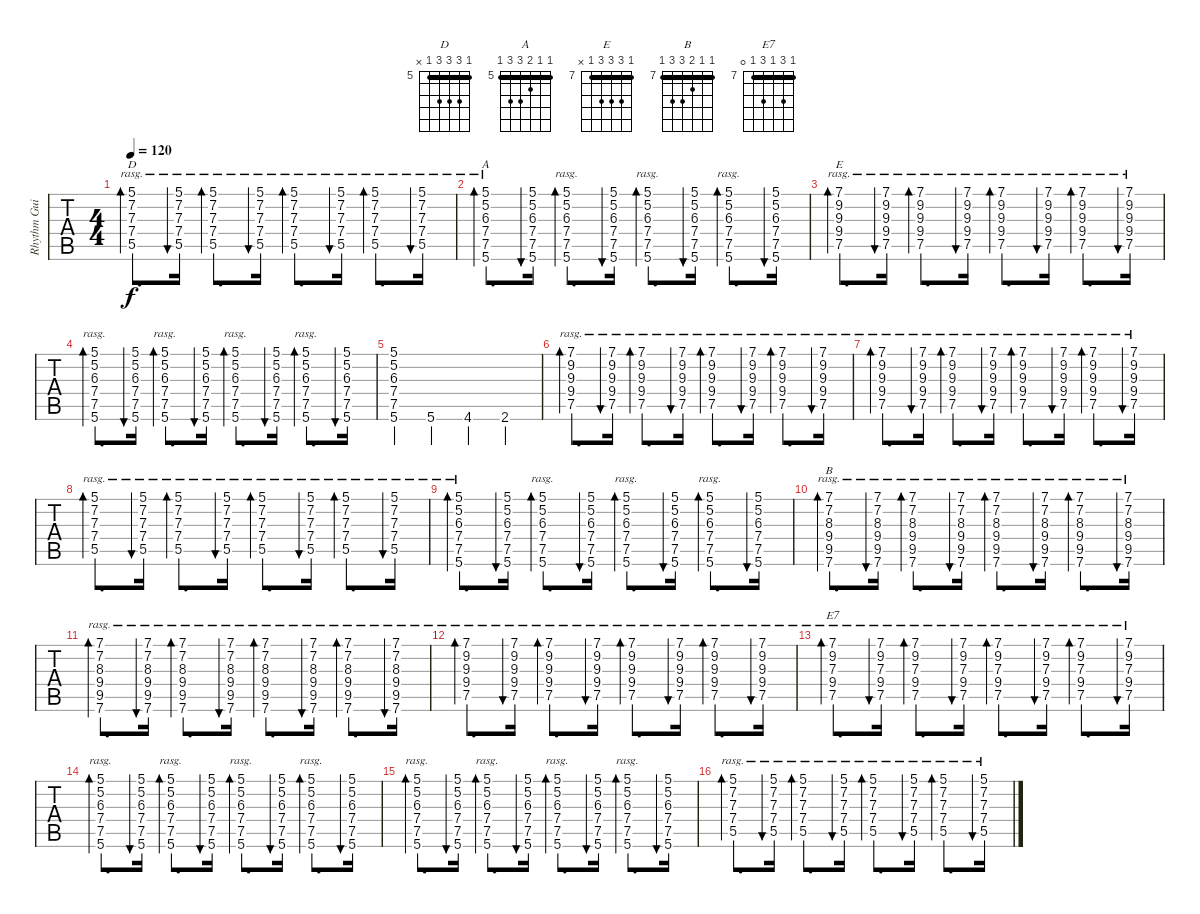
\track ("Rhythm Guitar" "Rhythm Gui") {instrument acousticguitarsteel}
\staff {tabs}
\tuning (E4 B3 G3 D3 A2 E2) {hide}
\chord ("D" 5 7 7 7 5 x) {firstfret 5 barre 5}
\chord ("A" 5 5 6 7 7 5) {firstfret 5 barre 5}
\chord ("E" 7 9 9 9 7 x) {firstfret 7 barre 7}
\chord ("B" 7 7 8 9 9 7) {firstfret 7 barre 7}
\chord ("E7" 7 9 7 9 7 0) {firstfret 7 barre 7}
\ts (4 4)
\tempo 120
\clef g2
\ks a
(5.1 7.2 7.3 7.4 5.5).8{d bd 60 ch "D" rasg ii dy f} (5.1 7.2 7.3 7.4 5.5).16{bu 120 rasg ii} (5.1 7.2 7.3 7.4 5.5).8{d bd 60 rasg ii} (5.1 7.2 7.3 7.4 5.5).16{bu 120 rasg ii} (5.1 7.2 7.3 7.4 5.5).8{d bd 60 rasg ii} (5.1 7.2 7.3 7.4 5.5).16{bu 120 rasg ii} (5.1 7.2 7.3 7.4 5.5).8{d bd 60 rasg ii} (5.1 7.2 7.3 7.4 5.5).16{bu 120 rasg ii} |
(5.1 5.2 6.3 7.4 7.5 5.6).8{d bd 60 ch "A" rasg ii} (5.1 5.2 6.3 7.4 7.5 5.6).16{bu 60} (5.1 5.2 6.3 7.4 7.5 5.6).8{d bd 60 rasg ii} (5.1 5.2 6.3 7.4 7.5 5.6).16{bu 60} (5.1 5.2 6.3 7.4 7.5 5.6).8{d bd 60 rasg ii} (5.1 5.2 6.3 7.4 7.5 5.6).16{bu 60} (5.1 5.2 6.3 7.4 7.5 5.6).8{d bd 60 rasg ii} (5.1 5.2 6.3 7.4 7.5 5.6).16{bu 60} |
(7.1 9.2 9.3 9.4 7.5).8{d bd 120 ch "E" rasg ii} (7.1 9.2 9.3 9.4 7.5).16{bu 120 rasg ii} (7.1 9.2 9.3 9.4 7.5).8{d bd 120 rasg ii} (7.1 9.2 9.3 9.4 7.5).16{bu 120 rasg ii} (7.1 9.2 9.3 9.4 7.5).8{d bd 120 rasg ii} (7.1 9.2 9.3 9.4 7.5).16{bu 120 rasg ii} (7.1 9.2 9.3 9.4 7.5).8{d bd 120 rasg ii} (7.1 9.2 9.3 9.4 7.5).16{bu 120 rasg ii} |
(5.1 5.2 6.3 7.4 7.5 5.6).8{d bd 60 rasg ii} (5.1 5.2 6.3 7.4 7.5 5.6).16{bu 60} (5.1 5.2 6.3 7.4 7.5 5.6).8{d bd 60 rasg ii} (5.1 5.2 6.3 7.4 7.5 5.6).16{bu 60} (5.1 5.2 6.3 7.4 7.5 5.6).8{d bd 60 rasg ii} (5.1 5.2 6.3 7.4 7.5 5.6).16{bu 60} (5.1 5.2 6.3 7.4 7.5 5.6).8{d bd 60 rasg ii} (5.1 5.2 6.3 7.4 7.5 5.6).16{bu 60} |
(5.1 5.2 6.3 7.4 7.5 5.6).4 5.6.4 4.6.4 2.6.4 |
(7.1 9.2 9.3 9.4 7.5).8{d bd 120 rasg ii} (7.1 9.2 9.3 9.4 7.5).16{bu 120 rasg ii} (7.1 9.2 9.3 9.4 7.5).8{d bd 120 rasg ii} (7.1 9.2 9.3 9.4 7.5).16{bu 120 rasg ii} (7.1 9.2 9.3 9.4 7.5).8{d bd 120 rasg ii} (7.1 9.2 9.3 9.4 7.5).16{bu 120 rasg ii} (7.1 9.2 9.3 9.4 7.5).8{d bd 120 rasg ii} (7.1 9.2 9.3 9.4 7.5).16{bu 120 rasg ii} |
(7.1 9.2 9.3 9.4 7.5).8{d bd 120 rasg ii} (7.1 9.2 9.3 9.4 7.5).16{bu 120 rasg ii} (7.1 9.2 9.3 9.4 7.5).8{d bd 120 rasg ii} (7.1 9.2 9.3 9.4 7.5).16{bu 120 rasg ii} (7.1 9.2 9.3 9.4 7.5).8{d bd 120 rasg ii} (7.1 9.2 9.3 9.4 7.5).16{bu 120 rasg ii} (7.1 9.2 9.3 9.4 7.5).8{d bd 120 rasg ii} (7.1 9.2 9.3 9.4 7.5).16{bu 120 rasg ii} |
(5.1 7.2 7.3 7.4 5.5).8{d bd 60 rasg ii} (5.1 7.2 7.3 7.4 5.5).16{bu 120 rasg ii} (5.1 7.2 7.3 7.4 5.5).8{d bd 60 rasg ii} (5.1 7.2 7.3 7.4 5.5).16{bu 120 rasg ii} (5.1 7.2 7.3 7.4 5.5).8{d bd 60 rasg ii} (5.1 7.2 7.3 7.4 5.5).16{bu 120 rasg ii} (5.1 7.2 7.3 7.4 5.5).8{d bd 60 rasg ii} (5.1 7.2 7.3 7.4 5.5).16{bu 120 rasg ii} |
(5.1 5.2 6.3 7.4 7.5 5.6).8{d bd 60 rasg ii} (5.1 5.2 6.3 7.4 7.5 5.6).16{bu 60} (5.1 5.2 6.3 7.4 7.5 5.6).8{d bd 60 rasg ii} (5.1 5.2 6.3 7.4 7.5 5.6).16{bu 60} (5.1 5.2 6.3 7.4 7.5 5.6).8{d bd 60 rasg ii} (5.1 5.2 6.3 7.4 7.5 5.6).16{bu 60} (5.1 5.2 6.3 7.4 7.5 5.6).8{d bd 60 rasg ii} (5.1 5.2 6.3 7.4 7.5 5.6).16{bu 60} |
(7.1 7.2 8.3 9.4 9.5 7.6).8{d bd 120 ch "B" rasg ii} (7.1 7.2 8.3 9.4 9.5 7.6).16{bu 120 rasg ii} (7.1 7.2 8.3 9.4 9.5 7.6).8{d bd 120 rasg ii} (7.1 7.2 8.3 9.4 9.5 7.6).16{bu 120 rasg ii} (7.1 7.2 8.3 9.4 9.5 7.6).8{d bd 120 rasg ii} (7.1 7.2 8.3 9.4 9.5 7.6).16{bu 120 rasg ii} (7.1 7.2 8.3 9.4 9.5 7.6).8{d bd 120 rasg ii} (7.1 7.2 8.3 9.4 9.5 7.6).16{bu 120 rasg ii} |
(7.1 7.2 8.3 9.4 9.5 7.6).8{d bd 120 rasg ii} (7.1 7.2 8.3 9.4 9.5 7.6).16{bu 120 rasg ii} (7.1 7.2 8.3 9.4 9.5 7.6).8{d bd 120 rasg ii} (7.1 7.2 8.3 9.4 9.5 7.6).16{bu 120 rasg ii} (7.1 7.2 8.3 9.4 9.5 7.6).8{d bd 120 rasg ii} (7.1 7.2 8.3 9.4 9.5 7.6).16{bu 120 rasg ii} (7.1 7.2 8.3 9.4 9.5 7.6).8{d bd 120 rasg ii} (7.1 7.2 8.3 9.4 9.5 7.6).16{bu 120 rasg ii} |
(7.1 9.2 9.3 9.4 7.5).8{d bd 120 rasg ii} (7.1 9.2 9.3 9.4 7.5).16{bu 120 rasg ii} (7.1 9.2 9.3 9.4 7.5).8{d bd 120 rasg ii} (7.1 9.2 9.3 9.4 7.5).16{bu 120 rasg ii} (7.1 9.2 9.3 9.4 7.5).8{d bd 120 rasg ii} (7.1 9.2 9.3 9.4 7.5).16{bu 120 rasg ii} (7.1 9.2 9.3 9.4 7.5).8{d bd 120 rasg ii} (7.1 9.2 9.3 9.4 7.5).16{bu 120 rasg ii} |
(7.1 9.2 7.3 9.4 7.5).8{d bd 120 ch "E7" rasg ii} (7.1 9.2 7.3 9.4 7.5).16{bu 120 rasg ii} (7.1 9.2 7.3 9.4 7.5).8{d bd 120 rasg ii} (7.1 9.2 7.3 9.4 7.5).16{bu 120 rasg ii} (7.1 9.2 7.3 9.4 7.5).8{d bd 120 rasg ii} (7.1 9.2 7.3 9.4 7.5).16{bu 120 rasg ii} (7.1 9.2 7.3 9.4 7.5).8{d bd 120 rasg ii} (7.1 9.2 7.3 9.4 7.5).16{bu 120 rasg ii} |
(5.1 5.2 6.3 7.4 7.5 5.6).8{d bd 60 rasg ii} (5.1 5.2 6.3 7.4 7.5 5.6).16{bu 60} (5.1 5.2 6.3 7.4 7.5 5.6).8{d bd 60 rasg ii} (5.1 5.2 6.3 7.4 7.5 5.6).16{bu 60} (5.1 5.2 6.3 7.4 7.5 5.6).8{d bd 60 rasg ii} (5.1 5.2 6.3 7.4 7.5 5.6).16{bu 60} (5.1 5.2 6.3 7.4 7.5 5.6).8{d bd 60 rasg ii} (5.1 5.2 6.3 7.4 7.5 5.6).16{bu 60} |
(5.1 5.2 6.3 7.4 7.5 5.6).8{d bd 60 rasg ii} (5.1 5.2 6.3 7.4 7.5 5.6).16{bu 60} (5.1 5.2 6.3 7.4 7.5 5.6).8{d bd 60 rasg ii} (5.1 5.2 6.3 7.4 7.5 5.6).16{bu 60} (5.1 5.2 6.3 7.4 7.5 5.6).8{d bd 60 rasg ii} (5.1 5.2 6.3 7.4 7.5 5.6).16{bu 60} (5.1 5.2 6.3 7.4 7.5 5.6).8{d bd 60 rasg ii} (5.1 5.2 6.3 7.4 7.5 5.6).16{bu 60} |
(5.1 7.2 7.3 7.4 5.5).8{d bd 60 rasg ii} (5.1 7.2 7.3 7.4 5.5).16{bu 120 rasg ii} (5.1 7.2 7.3 7.4 5.5).8{d bd 60 rasg ii} (5.1 7.2 7.3 7.4 5.5).16{bu 120 rasg ii} (5.1 7.2 7.3 7.4 5.5).8{d bd 60 rasg ii} (5.1 7.2 7.3 7.4 5.5).16{bu 120 rasg ii} (5.1 7.2 7.3 7.4 5.5).8{d bd 60 rasg ii} (5.1 7.2 7.3 7.4 5.5).16{bu 120 rasg ii}
